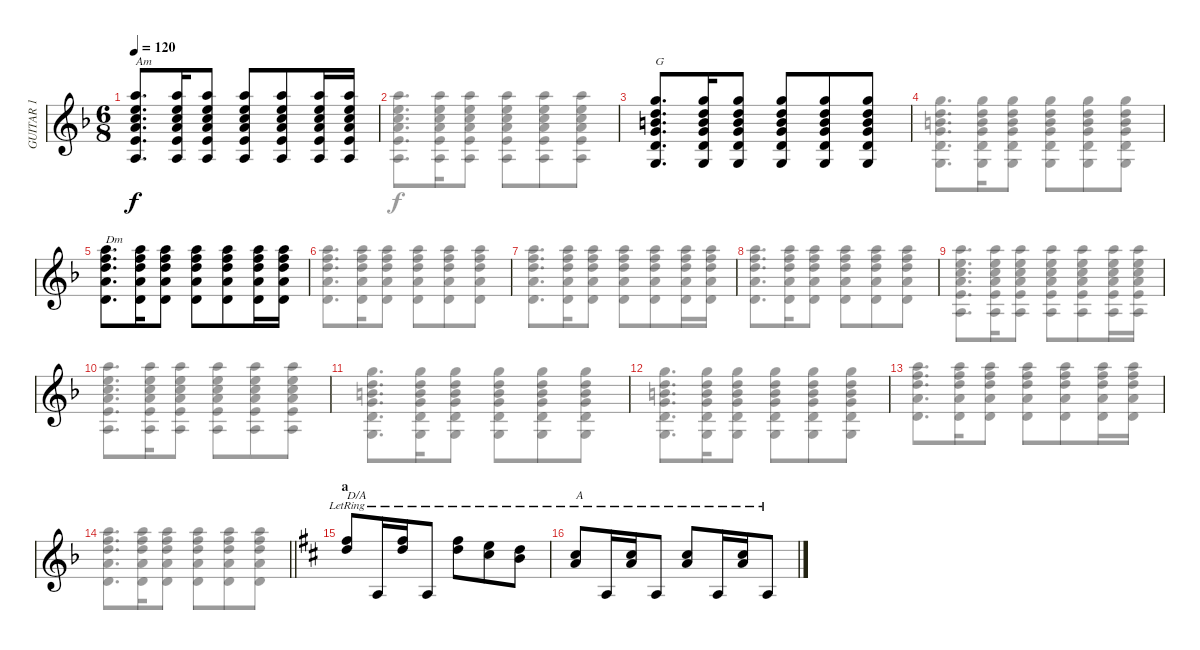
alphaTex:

\track ("GUITAR 1" "GUITAR 1") {instrument acousticguitarnylon}
\staff {score}
\tuning (E4 B3 G3 D3 A2 E2) {hide}
\voice
\ts (6 8)
\tempo 120
\clef g2
\ks f
(5.1 5.2 5.3 7.4 7.5 5.6).8{d bd 240 txt "Am" dy f} (5.1 5.2 5.3 7.4 7.5 5.6).16 (5.1 5.2 5.3 7.4 7.5 5.6).8 (5.1 5.2 5.3 7.4 7.5 5.6).8 (5.1 5.2 5.3 7.4 7.5 5.6).8 (5.1 5.2 5.3 7.4 7.5 5.6).16 (5.1 5.2 5.3 7.4 7.5 5.6).16 |
|
(3.1 3.2 4.3 5.4 5.5 3.6).8{d bd 240 txt "G"} (3.1 3.2 4.3 5.4 5.5 3.6).16 (3.1 3.2 4.3 5.4 5.5 3.6).8 (3.1 3.2 4.3 5.4 5.5 3.6).8 (3.1 3.2 4.3 5.4 5.5 3.6).8 (3.1 3.2 4.3 5.4 5.5 3.6).8 |
|
(5.1 6.2 7.3 7.4 5.5).8{d bd 240 txt "Dm"} (5.1 6.2 7.3 7.4 5.5).16 (5.1 6.2 7.3 7.4 5.5).8 (5.1 6.2 7.3 7.4 5.5).8 (5.1 6.2 7.3 7.4 5.5).8 (5.1 6.2 7.3 7.4 5.5).16 (5.1 6.2 7.3 7.4 5.5).16 |
|
|
|
|
|
|
|
|
\barLineRight lightlight
|
\section ("" "a")
\ks d
(11.3{lr} 12.4{lr}).8{txt "D/A"} 0.5{lr}.16 (11.3{lr} 12.4{lr}).16 0.5{lr}.8 (11.3{lr} 12.4{lr}).8 (9.3{lr} 11.4{lr}).8 (7.3{lr} 9.4{lr}).8 |
(6.3{lr} 7.4{lr}).8{txt "A"} 0.5{lr}.16 (6.3{lr} 7.4{lr}).16 0.5{lr}.8 (6.3{lr} 7.4{lr}).8 0.5{lr}.16 (6.3{lr} 7.4{lr}).16 0.5{lr}.8
\voice
\clef g2
\ottava regular
\simile none
\ks f
|
(5.1 5.2 5.3 7.4 7.5 5.6).8{d} (5.1 5.2 5.3 7.4 7.5 5.6).16 (5.1 5.2 5.3 7.4 7.5 5.6).8 (5.1 5.2 5.3 7.4 7.5 5.6).8 (5.1 5.2 5.3 7.4 7.5 5.6).8 (5.1 5.2 5.3 7.4 7.5 5.6).8 |
|
(3.1 3.2 4.3 5.4 5.5 3.6).8{d} (3.1 3.2 4.3 5.4 5.5 3.6).16 (3.1 3.2 4.3 5.4 5.5 3.6).8 (3.1 3.2 4.3 5.4 5.5 3.6).8 (3.1 3.2 4.3 5.4 5.5 3.6).8 (3.1 3.2 4.3 5.4 5.5 3.6).8 |
|
(5.1 6.2 7.3 7.4 5.5).8{d} (5.1 6.2 7.3 7.4 5.5).16 (5.1 6.2 7.3 7.4 5.5).8 (5.1 6.2 7.3 7.4 5.5).8 (5.1 6.2 7.3 7.4 5.5).8 (5.1 6.2 7.3 7.4 5.5).8 |
(5.1 6.2 7.3 7.4 5.5).8{d bd 240} (5.1 6.2 7.3 7.4 5.5).16 (5.1 6.2 7.3 7.4 5.5).8 (5.1 6.2 7.3 7.4 5.5).8 (5.1 6.2 7.3 7.4 5.5).8 (5.1 6.2 7.3 7.4 5.5).16 (5.1 6.2 7.3 7.4 5.5).16 |
(5.1 6.2 7.3 7.4 5.5).8{d} (5.1 6.2 7.3 7.4 5.5).16 (5.1 6.2 7.3 7.4 5.5).8 (5.1 6.2 7.3 7.4 5.5).8 (5.1 6.2 7.3 7.4 5.5).8 (5.1 6.2 7.3 7.4 5.5).8 |
(5.1 5.2 5.3 7.4 7.5 5.6).8{d bd 240} (5.1 5.2 5.3 7.4 7.5 5.6).16 (5.1 5.2 5.3 7.4 7.5 5.6).8 (5.1 5.2 5.3 7.4 7.5 5.6).8 (5.1 5.2 5.3 7.4 7.5 5.6).8 (5.1 5.2 5.3 7.4 7.5 5.6).16 (5.1 5.2 5.3 7.4 7.5 5.6).16 |
(5.1 5.2 5.3 7.4 7.5 5.6).8{d} (5.1 5.2 5.3 7.4 7.5 5.6).16 (5.1 5.2 5.3 7.4 7.5 5.6).8 (5.1 5.2 5.3 7.4 7.5 5.6).8 (5.1 5.2 5.3 7.4 7.5 5.6).8 (5.1 5.2 5.3 7.4 7.5 5.6).8 |
(3.1 3.2 4.3 5.4 5.5 3.6).8{d bd 240} (3.1 3.2 4.3 5.4 5.5 3.6).16 (3.1 3.2 4.3 5.4 5.5 3.6).8 (3.1 3.2 4.3 5.4 5.5 3.6).8 (3.1 3.2 4.3 5.4 5.5 3.6).8 (3.1 3.2 4.3 5.4 5.5 3.6).8 |
(3.1 3.2 4.3 5.4 5.5 3.6).8{d} (3.1 3.2 4.3 5.4 5.5 3.6).16 (3.1 3.2 4.3 5.4 5.5 3.6).8 (3.1 3.2 4.3 5.4 5.5 3.6).8 (3.1 3.2 4.3 5.4 5.5 3.6).8 (3.1 3.2 4.3 5.4 5.5 3.6).8 |
(5.1 6.2 7.3 7.4 5.5).8{d bd 240} (5.1 6.2 7.3 7.4 5.5).16 (5.1 6.2 7.3 7.4 5.5).8 (5.1 6.2 7.3 7.4 5.5).8 (5.1 6.2 7.3 7.4 5.5).8 (5.1 6.2 7.3 7.4 5.5).16 (5.1 6.2 7.3 7.4 5.5).16 |
\barLineRight lightlight
(5.1 6.2 7.3 7.4 5.5).8{d} (5.1 6.2 7.3 7.4 5.5).16 (5.1 6.2 7.3 7.4 5.5).8 (5.1 6.2 7.3 7.4 5.5).8 (5.1 6.2 7.3 7.4 5.5).8 (5.1 6.2 7.3 7.4 5.5).8 |
\ks d
|
